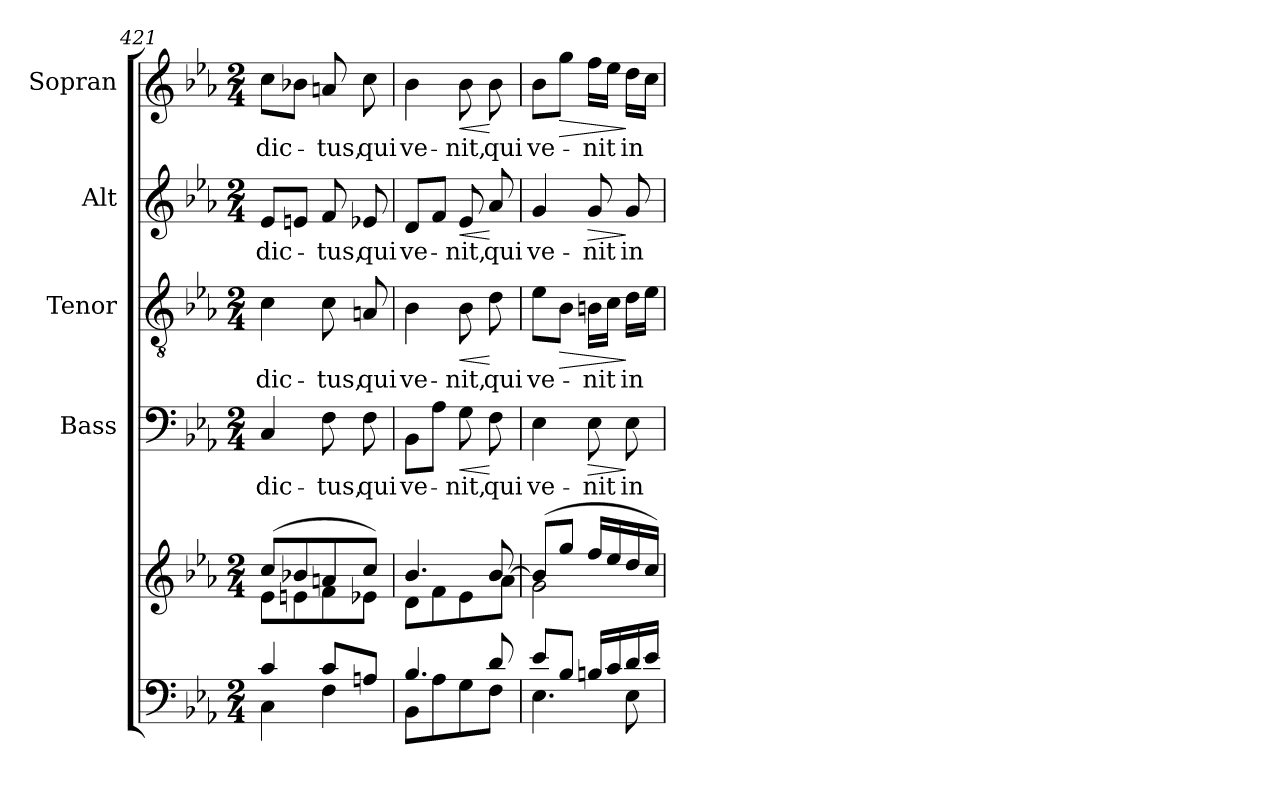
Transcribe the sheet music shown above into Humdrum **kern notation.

**kern	**kern	**kern	**text	**dynam	**kern	**text	**dynam	**kern	**text	**dynam	**kern	**text	**dynam
*part5	*part5	*part4	*part4	*part4	*part3	*part3	*part3	*part2	*part2	*part2	*part1	*part1	*part1
*staff6	*staff5	*staff4	*staff4	*staff4	*staff3	*staff3	*staff3	*staff2	*staff2	*staff2	*staff1	*staff1	*staff1
*	*	*I"Bass	*	*	*I"Tenor	*	*	*I"Alt	*	*	*I"Sopran	*	*
*	*	*I'B.	*	*	*I'T.	*	*	*I'A.	*	*	*I'S.	*	*
*clefF4	*clefG2	*clefF4	*	*	*clefGv2	*	*	*clefG2	*	*	*clefG2	*	*
*k[b-e-a-]	*k[b-e-a-]	*k[b-e-a-]	*	*	*k[b-e-a-]	*	*	*k[b-e-a-]	*	*	*k[b-e-a-]	*	*
*E-:	*E-:	*E-:	*	*	*E-:	*	*	*E-:	*	*	*E-:	*	*
*M2/4	*M2/4	*M2/4	*	*	*M2/4	*	*	*M2/4	*	*	*M2/4	*	*
=421	=421	=421	=421	=421	=421	=421	=421	=421	=421	=421	=421	=421	=421
*^	*^	*	*	*	*	*	*	*	*	*	*	*	*
!	!	!	!	!	!LO:LY:b	!	!	!LO:LY:b	!	!	!LO:LY:b	!	!	!LO:LY:b	!
4c/	4C\	(>8cc/L	8e-\L	4C/	-dic-	.	4c\	-dic-	.	8e-/L	-dic-	.	8cc\L	-dic-	.
.	.	8b-X/	8en\	.	.	.	.	.	.	8en/J	.	.	8b-X\J	.	.
!	!	!	!	!	!LO:LY:b	!	!	!LO:LY:b	!	!	!LO:LY:b	!	!	!LO:LY:b	!
8c/L	4F\	8an/	8f\	8F\	-tus,	.	8c\	-tus,	.	8f/	-tus,	.	8an/	-tus,	.
!	!	!	!	!	!LO:LY:b	!	!	!LO:LY:b	!	!	!LO:LY:b	!	!	!LO:LY:b	!
8An/J	.	8cc/J)	8e-X\J	8F\	qui	.	8An/	qui	.	8e-X/	qui	.	8cc\	qui	.
=422	=422	=422	=422	=422	=422	=422	=422	=422	=422	=422	=422	=422	=422	=422	=422
!	!	!	!	!	!LO:LY:b	!	!	!LO:LY:b	!	!	!LO:LY:b	!	!	!LO:LY:b	!
4.B-/	8BB-\L	4.b-/	8d\L	8BB-\L	ve-	.	4B-\	ve-	.	8d/L	ve-	.	4b-\	ve-	.
.	8A-\	.	8f\	8A-\J	.	.	.	.	.	8f/J	.	.	.	.	.
!	!	!	!	!	!LO:LY:b	!LO:HP:b	!	!LO:LY:b	!LO:HP:b	!	!LO:LY:b	!LO:HP:b	!	!LO:LY:b	!LO:HP:b
.	8G\	.	8e-\	8G\	-nit,	<	8B-\	-nit,	<	8e-/	-nit,	<	8b-\	-nit,	<
!	!	!	!	!	!LO:LY:b	!	!	!LO:LY:b	!	!	!LO:LY:b	!	!	!LO:LY:b	!
8d/	8F\J	[>8b-/	8a-\J	8F\	qui	[	8d\	qui	[	8a-/	qui	[	8b-\	qui	[
=423	=423	=423	=423	=423	=423	=423	=423	=423	=423	=423	=423	=423	=423	=423	=423
!	!	!	!	!	!LO:LY:b	!	!	!LO:LY:b	!	!	!LO:LY:b	!	!	!LO:LY:b	!
8e-/L	4.E-\	(>8b-/L]	2g\	4E-\	ve-	.	8e-\L	ve-	.	4g/	ve-	.	8b-\L	ve-	.
!	!	!	!	!	!	!	!	!	!LO:HP:b	!	!	!	!	!	!LO:HP:b
8B-/J	.	8gg/J	.	.	.	.	8B-\J	.	>	.	.	.	8gg\J	.	>
!	!	!	!	!	!LO:LY:b	!LO:HP:b	!	!LO:LY:b	!	!	!LO:LY:b	!LO:HP:b	!	!LO:LY:b	!
16Bn/LL	.	16ff/LL	.	8E-\	-nit	>	16Bn\LL	-nit	.	8g/	-nit	>	16ff\LL	-nit	.
16c/	.	16ee-/	.	.	.	.	16c\JJ	.	.	.	.	.	16ee-\JJ	.	.
!	!	!	!	!	!LO:LY:b	!	!	!LO:LY:b	!	!	!LO:LY:b	!	!	!LO:LY:b	!
16d/	8E-\	16dd/	.	8E-\	in	]	16d\LL	in	]	8g/	in	]	16dd\LL	in	]
16e-/JJ	.	16cc/JJ)	.	.	.	.	16e-\JJ	.	.	.	.	.	16cc\JJ	.	.
*v	*v	*	*	*	*	*	*	*	*	*	*	*	*	*	*
*	*v	*v	*	*	*	*	*	*	*	*	*	*	*	*
=	=	=	=	=	=	=	=	=	=	=	=	=	=
*-	*-	*-	*-	*-	*-	*-	*-	*-	*-	*-	*-	*-	*-
